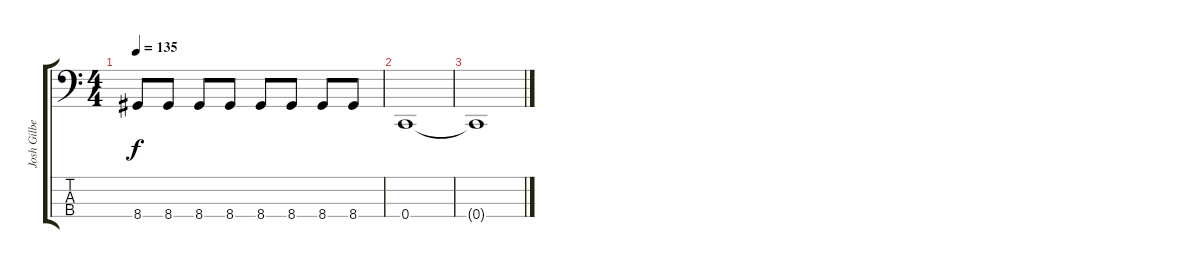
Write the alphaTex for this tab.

\track ("Josh Gilbert" "Josh Gilbe") {instrument electricbasspick}
\staff {score tabs}
\tuning (F2 C2 G1 C1) {hide}
\ts (4 4)
\tempo 135
\clef f4
\ks c
8.4.8{dy f} 8.4.8 8.4.8 8.4.8 8.4.8 8.4.8 8.4.8 8.4.8 |
0.4.1 |
0.4{t}.1
